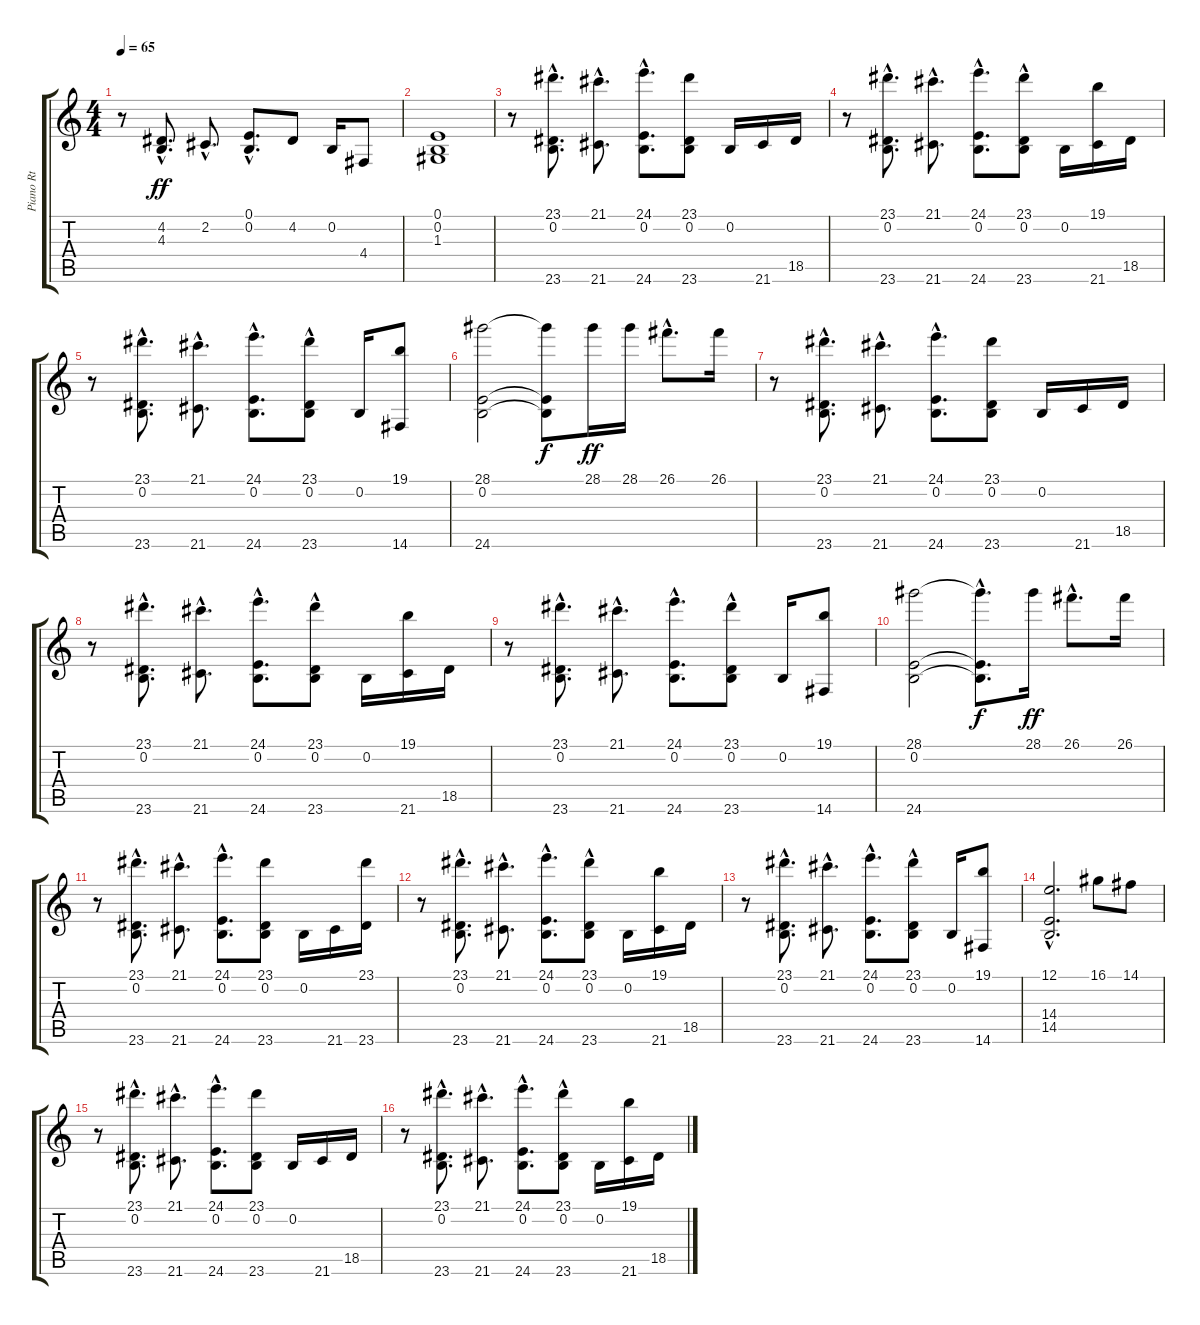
\track ("Piano Rt" "Piano Rt") {instrument brightacousticpiano}
\staff {score tabs}
\tuning (E4 B3 G3 D3 A2 E2) {hide}
\ts (4 4)
\tempo 65
\clef g2
\ks c
r.8{dy ff} (4.2{hac} 4.3{hac}).8{d} 2.2{hac}.8{d} (0.1{hac} 0.2{hac}).8{d} 4.2.8 0.2.16 4.4.8 |
(0.1 0.2 1.3).1 |
r.8 (23.1{hac} 0.2{hac} 23.6{hac}).8{d} (21.1{hac} 21.6{hac}).8{d} (24.1{hac} 0.2{hac} 24.6{hac}).8{d} (23.1 0.2 23.6).8 0.2.16 21.6.16 18.5.16 |
r.8 (23.1{hac} 0.2{hac} 23.6{hac}).8{d} (21.1{hac} 21.6{hac}).8{d} (24.1{hac} 0.2{hac} 24.6{hac}).8{d} (23.1{hac} 0.2 23.6).8 0.2.16 (19.1 21.6).16 18.5.16 |
r.8 (23.1{hac} 0.2{hac} 23.6{hac}).8{d} (21.1{hac} 21.6{hac}).8{d} (24.1{hac} 0.2{hac} 24.6{hac}).8{d} (23.1{hac} 0.2 23.6).8 0.2.16 (19.1 14.6).8 |
(28.1 0.2 24.6).2 (28.1{t} 0.2{t} 24.6{t}).8{dy f} 28.1.16{dy ff} 28.1.16 26.1{hac}.8{d} 26.1.16 |
r.8 (23.1{hac} 0.2{hac} 23.6{hac}).8{d} (21.1{hac} 21.6{hac}).8{d} (24.1{hac} 0.2{hac} 24.6{hac}).8{d} (23.1 0.2 23.6).8 0.2.16 21.6.16 18.5.16 |
r.8 (23.1{hac} 0.2{hac} 23.6{hac}).8{d} (21.1{hac} 21.6{hac}).8{d} (24.1{hac} 0.2{hac} 24.6{hac}).8{d} (23.1{hac} 0.2 23.6).8 0.2.16 (19.1 21.6).16 18.5.16 |
r.8 (23.1{hac} 0.2{hac} 23.6{hac}).8{d} (21.1{hac} 21.6{hac}).8{d} (24.1{hac} 0.2{hac} 24.6{hac}).8{d} (23.1{hac} 0.2 23.6).8 0.2.16 (19.1 14.6).8 |
(28.1 0.2 24.6).2 (28.1{hac t} 0.2{t} 24.6{t}).8{d dy f} 28.1.16{dy ff} 26.1{hac}.8{d} 26.1.16 |
r.8 (23.1{hac} 0.2{hac} 23.6{hac}).8{d} (21.1{hac} 21.6{hac}).8{d} (24.1{hac} 0.2{hac} 24.6{hac}).8{d} (23.1 0.2 23.6).8 0.2.16 21.6.16 (23.1 23.6).16 |
r.8 (23.1{hac} 0.2{hac} 23.6{hac}).8{d} (21.1{hac} 21.6{hac}).8{d} (24.1{hac} 0.2{hac} 24.6{hac}).8{d} (23.1{hac} 0.2 23.6).8 0.2.16 (19.1 21.6).16 18.5.16 |
r.8 (23.1{hac} 0.2{hac} 23.6{hac}).8{d} (21.1{hac} 21.6{hac}).8{d} (24.1{hac} 0.2{hac} 24.6{hac}).8{d} (23.1{hac} 0.2 23.6).8 0.2.16 (19.1 14.6).8 |
(12.1{hac} 14.4 14.5).2{d} 16.1.8 14.1.8 |
r.8 (23.1{hac} 0.2{hac} 23.6{hac}).8{d} (21.1{hac} 21.6{hac}).8{d} (24.1{hac} 0.2{hac} 24.6{hac}).8{d} (23.1 0.2 23.6).8 0.2.16 21.6.16 18.5.16 |
r.8 (23.1{hac} 0.2{hac} 23.6{hac}).8{d} (21.1{hac} 21.6{hac}).8{d} (24.1{hac} 0.2{hac} 24.6{hac}).8{d} (23.1{hac} 0.2 23.6).8 0.2.16 (19.1 21.6).16 18.5.16
